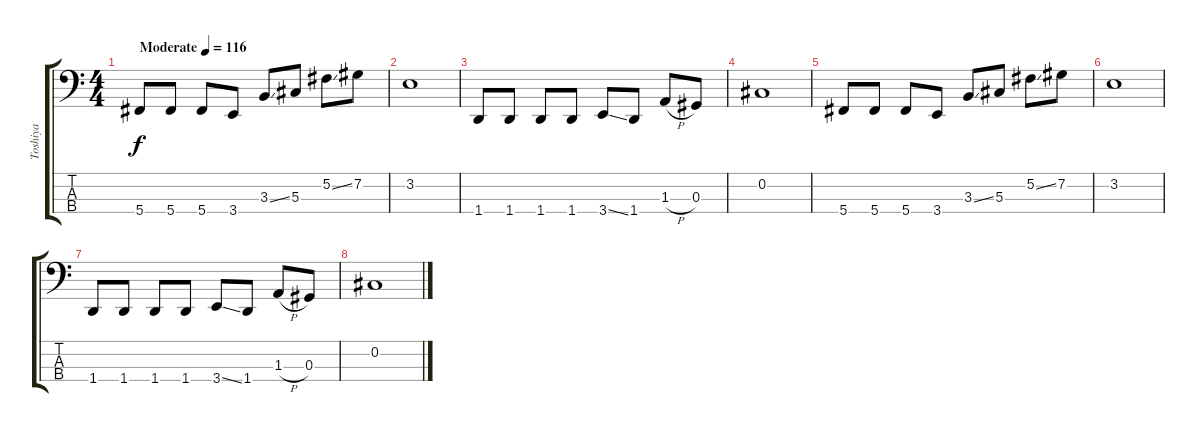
\track ("Toshiya" "Toshiya") {instrument electricbassfinger}
\staff {score tabs}
\tuning (Gb2 Db2 Ab1 Db1) {hide}
\ts (4 4)
\tempo (116 "Moderate")
\clef f4
\ks c
5.4.8{dy f instrument electricbassfinger} 5.4.8 5.4.8 3.4.8 3.3{ss}.8 5.3.8 5.2{ss}.8 7.2.8 |
3.2.1 |
1.4.8 1.4.8 1.4.8 1.4.8 3.4{ss}.8 1.4.8 1.3{h}.8 0.3.8 |
0.2.1 |
5.4.8 5.4.8 5.4.8 3.4.8 3.3{ss}.8 5.3.8 5.2{ss}.8 7.2.8 |
3.2.1 |
1.4.8 1.4.8 1.4.8 1.4.8 3.4{ss}.8 1.4.8 1.3{h}.8 0.3.8 |
0.2.1
